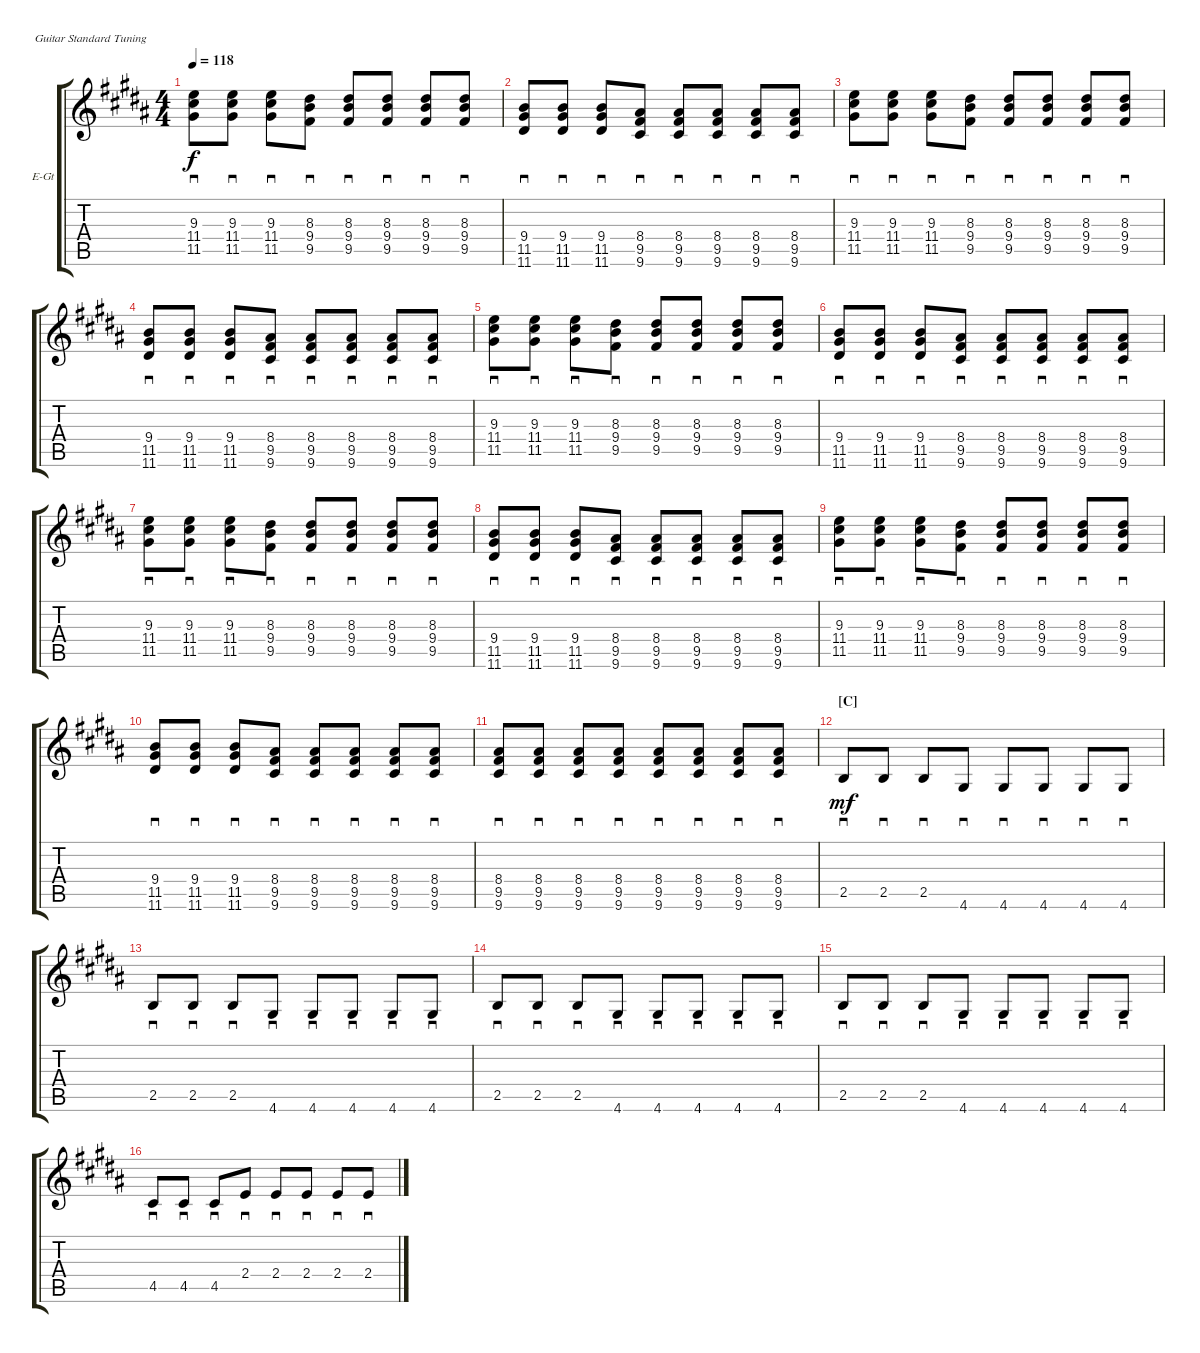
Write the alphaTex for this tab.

\bracketExtendMode groupsimilarinstruments
\firstSystemTrackNameOrientation horizontal
\otherSystemsTrackNameOrientation horizontal
\track ("Albert Hammond Jr." "E-Gt") {instrument overdrivenguitar}
\staff {score tabs}
\tuning (E4 B3 G3 D3 A2 E2)
\ts (4 4)
\tempo 118
\clef g2
\ks b
(9.3 11.4 11.5).8{sd dy f} (9.3 11.4 11.5).8{sd} (9.3 11.4 11.5).8{sd} (8.3 9.4 9.5).8{sd} (8.3 9.4 9.5).8{sd} (8.3 9.4 9.5).8{sd} (8.3 9.4 9.5).8{sd} (8.3 9.4 9.5).8{sd} |
(9.4 11.5 11.6).8{sd} (9.4 11.5 11.6).8{sd} (9.4 11.5 11.6).8{sd} (8.4 9.5 9.6).8{sd} (8.4 9.5 9.6).8{sd} (8.4 9.5 9.6).8{sd} (8.4 9.5 9.6).8{sd} (8.4 9.5 9.6).8{sd} |
(9.3 11.4 11.5).8{sd} (9.3 11.4 11.5).8{sd} (9.3 11.4 11.5).8{sd} (8.3 9.4 9.5).8{sd} (8.3 9.4 9.5).8{sd} (8.3 9.4 9.5).8{sd} (8.3 9.4 9.5).8{sd} (8.3 9.4 9.5).8{sd} |
(9.4 11.5 11.6).8{sd} (9.4 11.5 11.6).8{sd} (9.4 11.5 11.6).8{sd} (8.4 9.5 9.6).8{sd} (8.4 9.5 9.6).8{sd} (8.4 9.5 9.6).8{sd} (8.4 9.5 9.6).8{sd} (8.4 9.5 9.6).8{sd} |
(9.3 11.4 11.5).8{sd} (9.3 11.4 11.5).8{sd} (9.3 11.4 11.5).8{sd} (8.3 9.4 9.5).8{sd} (8.3 9.4 9.5).8{sd} (8.3 9.4 9.5).8{sd} (8.3 9.4 9.5).8{sd} (8.3 9.4 9.5).8{sd} |
(9.4 11.5 11.6).8{sd} (9.4 11.5 11.6).8{sd} (9.4 11.5 11.6).8{sd} (8.4 9.5 9.6).8{sd} (8.4 9.5 9.6).8{sd} (8.4 9.5 9.6).8{sd} (8.4 9.5 9.6).8{sd} (8.4 9.5 9.6).8{sd} |
(9.3 11.4 11.5).8{sd} (9.3 11.4 11.5).8{sd} (9.3 11.4 11.5).8{sd} (8.3 9.4 9.5).8{sd} (8.3 9.4 9.5).8{sd} (8.3 9.4 9.5).8{sd} (8.3 9.4 9.5).8{sd} (8.3 9.4 9.5).8{sd} |
(9.4 11.5 11.6).8{sd} (9.4 11.5 11.6).8{sd} (9.4 11.5 11.6).8{sd} (8.4 9.5 9.6).8{sd} (8.4 9.5 9.6).8{sd} (8.4 9.5 9.6).8{sd} (8.4 9.5 9.6).8{sd} (8.4 9.5 9.6).8{sd} |
(9.3 11.4 11.5).8{sd} (9.3 11.4 11.5).8{sd} (9.3 11.4 11.5).8{sd} (8.3 9.4 9.5).8{sd} (8.3 9.4 9.5).8{sd} (8.3 9.4 9.5).8{sd} (8.3 9.4 9.5).8{sd} (8.3 9.4 9.5).8{sd} |
(9.4 11.5 11.6).8{sd} (9.4 11.5 11.6).8{sd} (9.4 11.5 11.6).8{sd} (8.4 9.5 9.6).8{sd} (8.4 9.5 9.6).8{sd} (8.4 9.5 9.6).8{sd} (8.4 9.5 9.6).8{sd} (8.4 9.5 9.6).8{sd} |
(8.4 9.5 9.6).8{sd} (8.4 9.5 9.6).8{sd} (8.4 9.5 9.6).8{sd} (8.4 9.5 9.6).8{sd} (8.4 9.5 9.6).8{sd} (8.4 9.5 9.6).8{sd} (8.4 9.5 9.6).8{sd} (8.4 9.5 9.6).8{sd} |
\section ("C" "")
2.5.8{sd dy mf} 2.5.8{sd} 2.5.8{sd} 4.6.8{sd} 4.6.8{sd} 4.6.8{sd} 4.6.8{sd} 4.6.8{sd} |
2.5.8{sd} 2.5.8{sd} 2.5.8{sd} 4.6.8{sd} 4.6.8{sd} 4.6.8{sd} 4.6.8{sd} 4.6.8{sd} |
2.5.8{sd} 2.5.8{sd} 2.5.8{sd} 4.6.8{sd} 4.6.8{sd} 4.6.8{sd} 4.6.8{sd} 4.6.8{sd} |
2.5.8{sd} 2.5.8{sd} 2.5.8{sd} 4.6.8{sd} 4.6.8{sd} 4.6.8{sd} 4.6.8{sd} 4.6.8{sd} |
4.5.8{sd} 4.5.8{sd} 4.5.8{sd} 2.4.8{sd} 2.4.8{sd} 2.4.8{sd} 2.4.8{sd} 2.4.8{sd}
